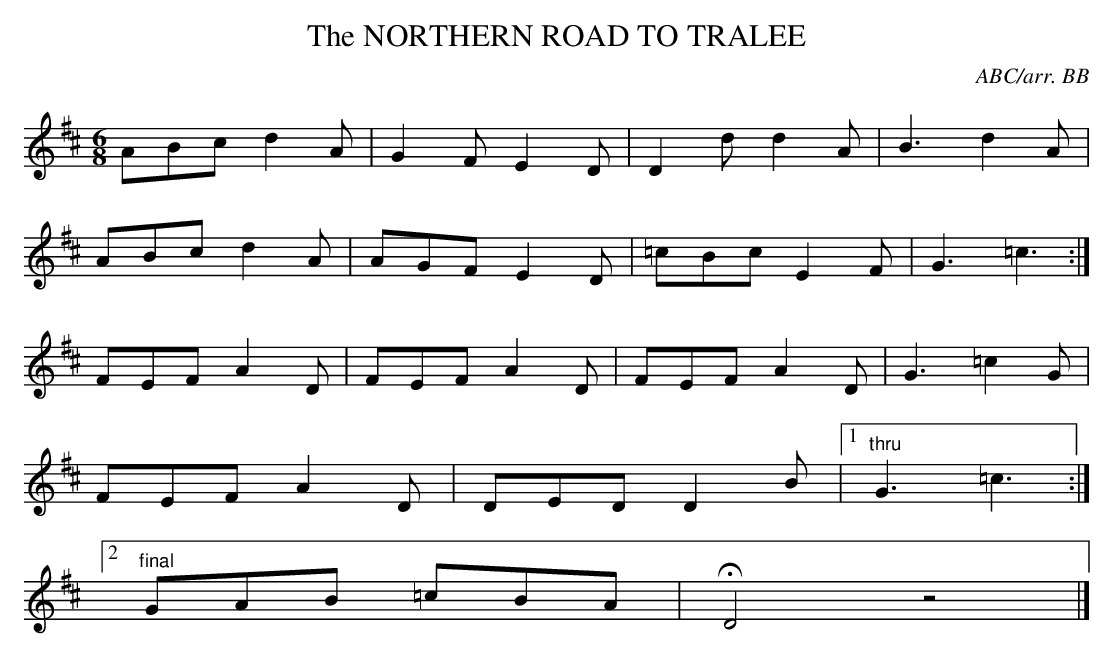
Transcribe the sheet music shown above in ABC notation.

X:1
T:NORTHERN ROAD TO TRALEE, The
C:ABC/arr. BB
no flat in these two places (mm. 8 and 16)"
M:6/8
L:1/8
K:D % source key Eb
ABc d2A|G2F E2D|D2d d2A|B3 d2A|
ABc d2A|AGF E2D|=cBc E2F|G3 =c3 :|
FEF A2D|FEF A2D|FEF A2D|G3 =c2G|
FEF A2D|DED D2B|1 "thru"G3 =c3 :|
[2 "final"GAB =cBA|HD4z4|]
